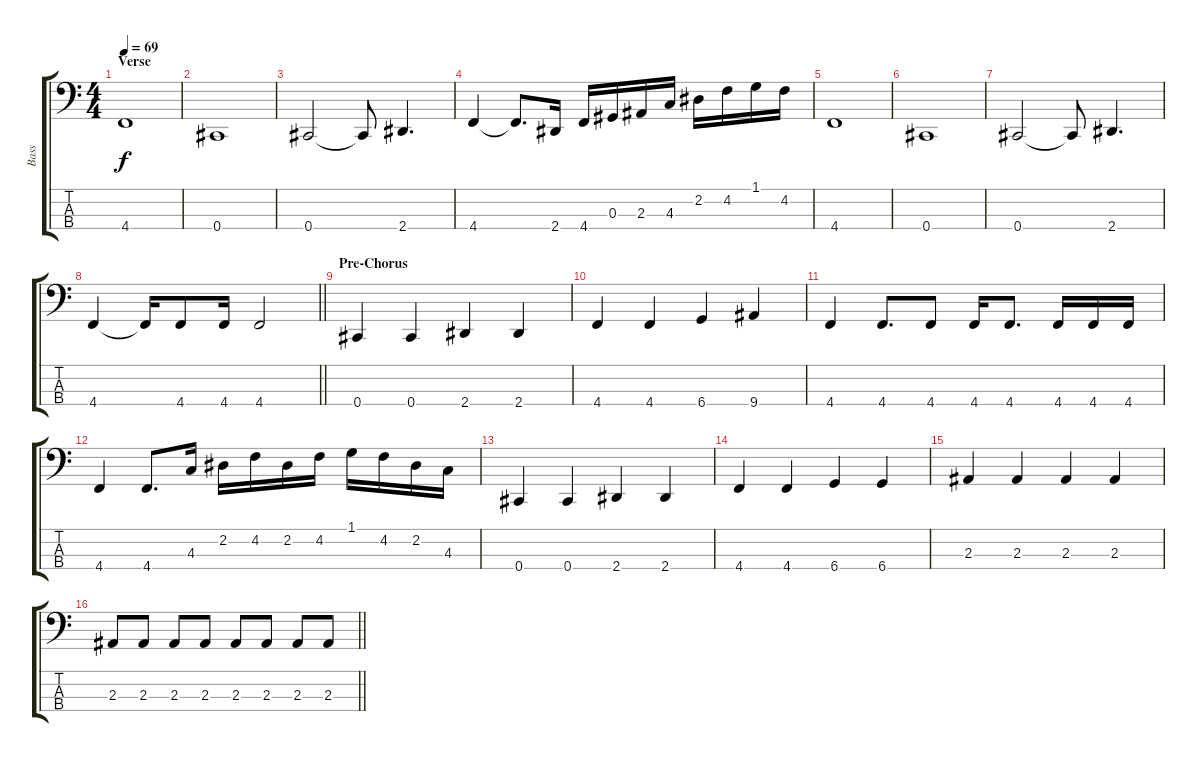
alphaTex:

\track ("Bass" "Bass") {instrument electricbassfinger}
\staff {score tabs}
\tuning (Gb2 Db2 Ab1 Db1) {hide}
\ts (4 4)
\section ("" "Verse")
\tempo 69
\clef f4
\ks c
4.4.1{dy f} |
0.4.1 |
0.4.2 0.4{t}.8 2.4.4{d} |
4.4.4 4.4{t}.8{d} 2.4.16 4.4.16 0.3.16 2.3.16 4.3.16 2.2.16 4.2.16 1.1.16 4.2.16 |
4.4.1 |
0.4.1 |
0.4.2 0.4{t}.8 2.4.4{d} |
\barLineRight lightlight
4.4.4 4.4{t}.16 4.4.8 4.4.16 4.4.2 |
\section ("" "Pre-Chorus")
0.4.4 0.4.4 2.4.4 2.4.4 |
4.4.4 4.4.4 6.4.4 9.4.4 |
4.4.4 4.4.8{d} 4.4.8 4.4.16 4.4.8{d} 4.4.16 4.4.16 4.4.16 |
4.4.4 4.4.8{d} 4.3.16 2.2.16 4.2.16 2.2.16 4.2.16 1.1.16 4.2.16 2.2.16 4.3.16 |
0.4.4 0.4.4 2.4.4 2.4.4 |
4.4.4 4.4.4 6.4.4 6.4.4 |
2.3.4 2.3.4 2.3.4 2.3.4 |
\barLineRight lightlight
2.3.8 2.3.8 2.3.8 2.3.8 2.3.8 2.3.8 2.3.8 2.3.8
